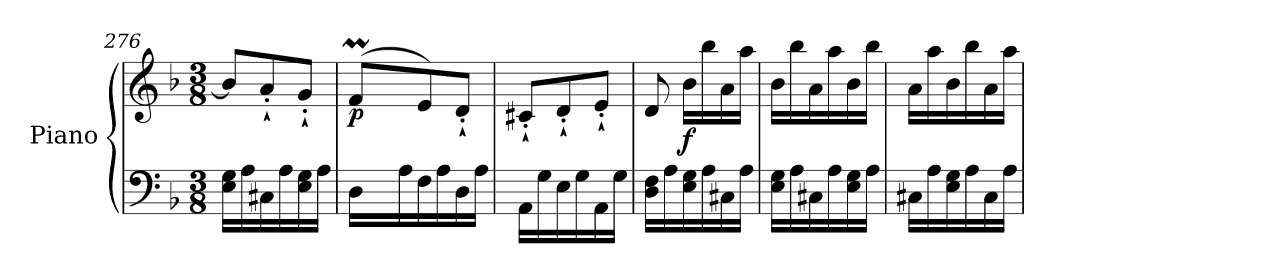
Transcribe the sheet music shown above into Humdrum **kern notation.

**kern	**kern	**dynam
*part1	*part1	*part1
*staff2	*staff1	*staff1/2
*I"Piano	*	*
*I'Pno	*	*
*clefF4	*clefG2	*
*k[b-]	*k[b-]	*
*M3/8	*M3/8	*
=276	=276	=276
!	!	!LO:DY:b
16E\ 16G\LL	8b-/L]	other-dynamics
16A\	.	.
16C#X\	8a'`/	.
16A\	.	.
16E\ 16G\	8g'`/J	.
16A\JJ	.	.
!!LO:PB:g=z
=277	=277	=277
*	*^	*
!	!	!	!LO:DY:b
16D\LL	(<8fM/L	64fyy	p
.	.	64gyy	.
.	.	8..fyy	.
16A\	.	.	.
16F\	8e/)	.	.
16A\	.	.	.
16D\	8d'`/J	8ryy	.
16A\JJ	.	.	.
*	*v	*v	*
=278	=278	=278
16AA\LL	8c#X'`/L	.
16G\	.	.
16E\	8d'`/	.
16G\	.	.
16AA\	8e'`/J	.
16G\JJ	.	.
=279	=279	=279
16D\ 16F\LL	8d/	.
16A\	.	.
!	!	!LO:DY:b
16E\ 16G\	16b-\LL	f
16A\	16bb-\	.
16C#X\	16a\	.
16A\JJ	16aa\JJ	.
=280	=280	=280
16E\ 16G\LL	16b-\LL	.
16A\	16bb-\	.
16C#X\	16a\	.
16A\	16aa\	.
16E\ 16G\	16b-\	.
16A\JJ	16bb-\JJ	.
=281	=281	=281
16C#X\LL	16a\LL	.
16A\	16aa\	.
16E\ 16G\	16b-\	.
16A\	16bb-\	.
16C#\	16a\	.
16A\JJ	16aa\JJ	.
=	=	=
*-	*-	*-
